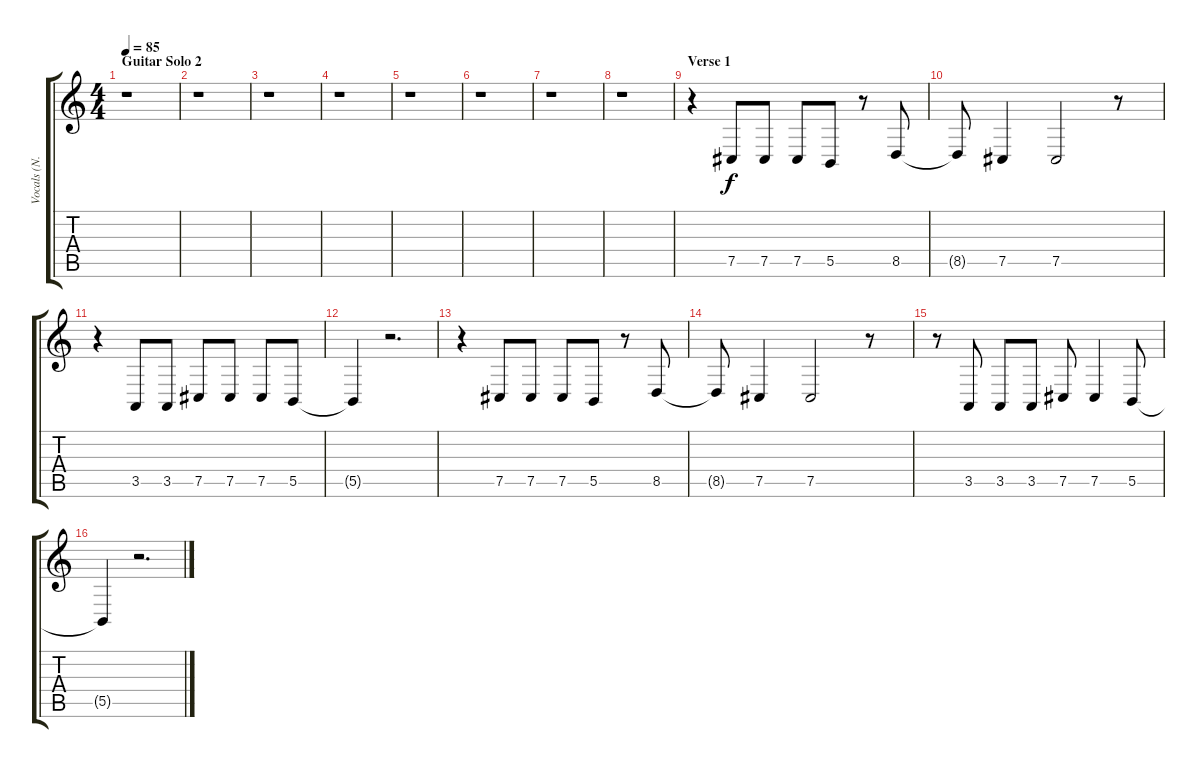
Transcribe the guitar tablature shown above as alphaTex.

\track ("Vocals (ame)" "Vocals (N.") {instrument voiceoohs}
\staff {score tabs}
\tuning (Db4 Ab3 E3 B2 Gb2 B1) {hide}
\ts (4 4)
\section ("" "Guitar Solo 2")
\tempo 85
\clef g2
\ks c
r.1{dy f} |
r.1 |
r.1 |
r.1 |
r.1 |
r.1 |
r.1 |
r.1 |
\section ("" "Verse 1")
r.4 7.5.8 7.5.8 7.5.8 5.5.8 r.8 8.5.8 |
8.5{t}.8 7.5.4 7.5.2 r.8 |
r.4 3.5.8 3.5.8 7.5.8 7.5.8 7.5.8 5.5.8 |
5.5{t}.4 r.2{d} |
r.4 7.5.8 7.5.8 7.5.8 5.5.8 r.8 8.5.8 |
8.5{t}.8 7.5.4 7.5.2 r.8 |
r.8 3.5.8 3.5.8 3.5.8 7.5.8 7.5.4 5.5.8 |
5.5{t}.4 r.2{d}
